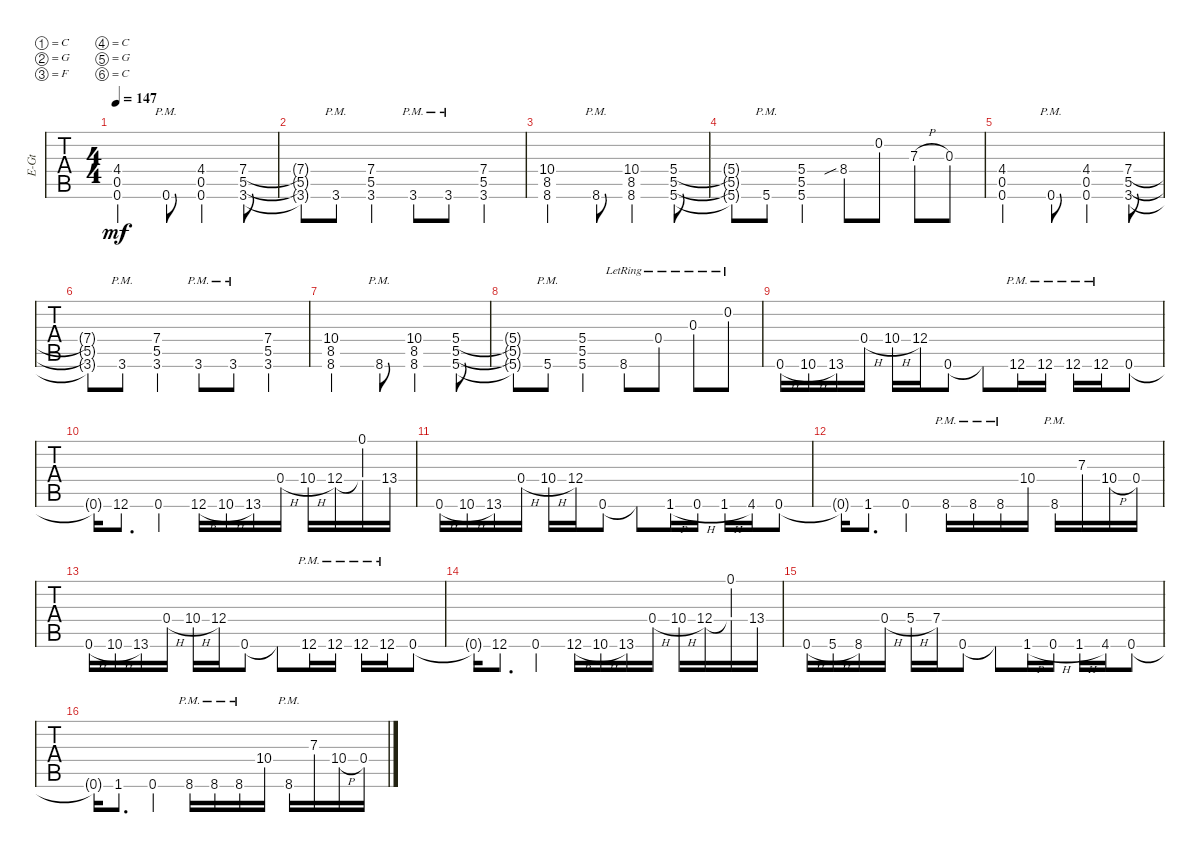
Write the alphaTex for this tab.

\defaultSystemsLayout 4
\bracketExtendMode groupsimilarinstruments
\track ("Electric Guitar" "E-Gt") {instrument electricguitarclean}
\staff {tabs}
\tuning (C4 G3 F3 C3 G2 C2)
\ts (4 4)
\tempo 147
\clef g2
\ks c
(4.4 0.5 0.6).2{dy mf beam Up} 0.6{pm}.8{beam Up} (4.4 0.5 0.6).4{beam Up} (7.4 5.5 3.6{acc #}).8{beam Up} |
(5.5{t} 7.4{t} 3.6{t acc #}).8{beam Up} 3.6{pm acc #}.8{beam Up} (3.6{acc #} 5.5 7.4).4{beam Up} 3.6{pm acc #}.8{beam Up} 3.6{pm acc #}.8{beam Up} (3.6{acc #} 5.5 7.4).4{beam Up} |
(8.6{acc #} 8.5{acc #} 10.4{acc #}).2{beam Up} 8.6{pm acc #}.8{beam Up} (8.6{acc #} 8.5{acc #} 10.4{acc #}).4{beam Up} (5.4 5.5 5.6).8{beam Up} |
(5.6{t} 5.5{t} 5.4{t}).8{beam Up} 5.6{pm}.8{beam Up} (5.6 5.5 5.4).4{beam Up} 8.4{sib acc #}.8{beam Up} 0.2.8{beam Up} 7.3{h}.8{beam Up} 0.3.8{beam Up} |
(4.4 0.5 0.6).2{beam Up} 0.6{pm}.8{beam Up} (4.4 0.5 0.6).4{beam Up} (7.4 5.5 3.6{acc #}).8{beam Up} |
(5.5{t} 7.4{t} 3.6{t acc #}).8{beam Up} 3.6{pm acc #}.8{beam Up} (3.6{acc #} 5.5 7.4).4{beam Up} 3.6{pm acc #}.8{beam Up} 3.6{pm acc #}.8{beam Up} (3.6{acc #} 5.5 7.4).4{beam Up} |
(8.6{acc #} 8.5{acc #} 10.4{acc #}).2{beam Up} 8.6{pm acc #}.8{beam Up} (8.6{acc #} 8.5{acc #} 10.4{acc #}).4{beam Up} (5.4 5.5 5.6).8{beam Up} |
(5.6{t} 5.5{t} 5.4{t}).8{beam Up} 5.6{pm}.8{beam Up} (5.6 5.5 5.4).4{beam Up} 8.6{lr acc #}.8{beam Up} 0.4{lr}.8{beam Up} 0.3{lr}.8{beam Up} 0.2{lr}.8{beam Up} |
0.6{h}.16{beam Up} 10.6{h acc #}.16{beam Up} 13.6{acc #}.16{beam Up} 0.4{h}.16{beam Up} 10.4{h acc #}.16{beam Up} 12.4.16{beam Up} 0.6.8{beam Up} 0.6{t}.8{beam Up} 12.6{pm}.16{beam Up} 12.6{pm}.16{beam Up} 12.6{pm}.16{beam Up} 12.6{pm}.16{beam Up} 0.6.8{beam Up} |
0.6{t}.16{beam Up} 12.6.8{d beam Up} 0.6.4{beam Up} 12.6{h}.16{beam Up} 10.6{h acc #}.16{beam Up} 13.6{acc #}.16{beam Up} 0.4{h}.16{beam Up} 10.4{h acc #}.16{beam Down} 12.4.16{beam Down} (0.1 12.4{t}).16{beam Down} 13.4{acc #}.16{beam Down} |
0.6{h}.16{beam Up} 10.6{h acc #}.16{beam Up} 13.6{acc #}.16{beam Up} 0.4{h}.16{beam Up} 10.4{h acc #}.16{beam Up} 12.4.16{beam Up} 0.6.8{beam Up} 0.6{t}.8{beam Up} 1.6{h acc #}.16{beam Up} 0.6{h}.16{beam Up} 1.6{h acc #}.16{beam Up} 4.6.16{beam Up} 0.6.8{beam Up} |
0.6{t}.16{beam Up} 1.6{acc #}.8{d beam Up} 0.6.4{beam Up} 8.6{pm acc #}.16{beam Up} 8.6{pm acc #}.16{beam Up} 8.6{pm acc #}.16{beam Up} 10.4{acc #}.16{beam Up} 8.6{pm acc #}.16{beam Up} 7.3.16{beam Up} 10.4{h acc #}.16{beam Up} 0.4.16{beam Up} |
0.6{h}.16{beam Up} 10.6{h acc #}.16{beam Up} 13.6{acc #}.16{beam Up} 0.4{h}.16{beam Up} 10.4{h acc #}.16{beam Up} 12.4.16{beam Up} 0.6.8{beam Up} 0.6{t}.8{beam Up} 12.6{pm}.16{beam Up} 12.6{pm}.16{beam Up} 12.6{pm}.16{beam Up} 12.6{pm}.16{beam Up} 0.6.8{beam Up} |
0.6{t}.16{beam Up} 12.6.8{d beam Up} 0.6.4{beam Up} 12.6{h}.16{beam Up} 10.6{h acc #}.16{beam Up} 13.6{acc #}.16{beam Up} 0.4{h}.16{beam Up} 10.4{h acc #}.16{beam Down} 12.4.16{beam Down} (0.1 12.4{t}).16{beam Down} 13.4{acc #}.16{beam Down} |
0.6{h}.16{beam Up} 5.6{h}.16{beam Up} 8.6{acc #}.16{beam Up} 0.4{h}.16{beam Up} 5.4{h}.16{beam Up} 7.4.16{beam Up} 0.6.8{beam Up} 0.6{t}.8{beam Up} 1.6{h acc #}.16{beam Up} 0.6{h}.16{beam Up} 1.6{h acc #}.16{beam Up} 4.6.16{beam Up} 0.6.8{beam Up} |
0.6{t}.16{beam Up} 1.6{acc #}.8{d beam Up} 0.6.4{beam Up} 8.6{pm acc #}.16{beam Up} 8.6{pm acc #}.16{beam Up} 8.6{pm acc #}.16{beam Up} 10.4{acc #}.16{beam Up} 8.6{pm acc #}.16{beam Up} 7.3.16{beam Up} 10.4{h acc #}.16{beam Up} 0.4.16{beam Up}
